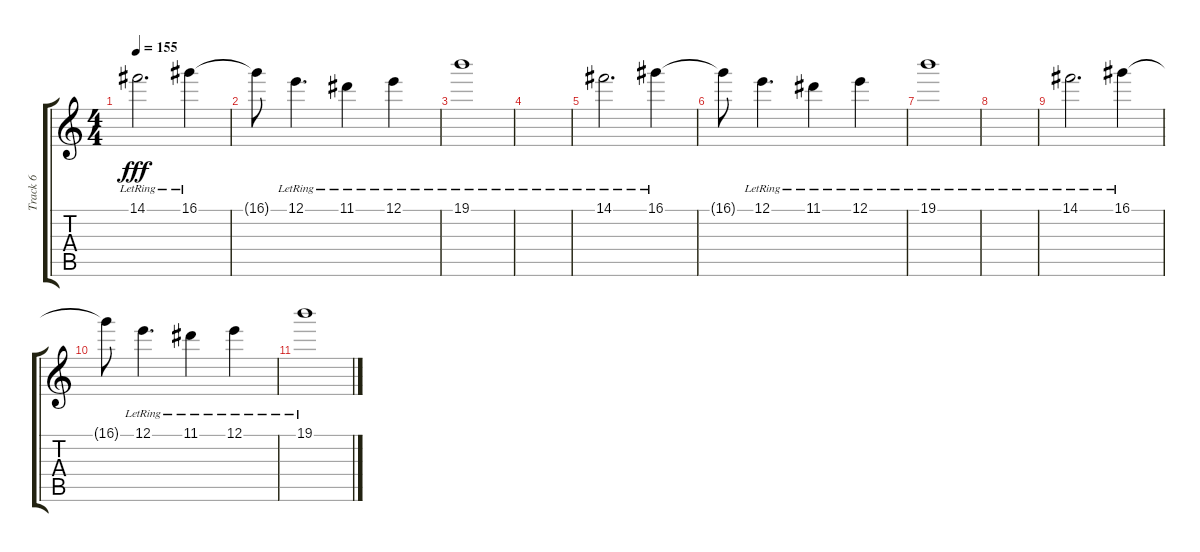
\track ("Track 6" "Track 6") {instrument overdrivenguitar}
\staff {score tabs}
\tuning (E4 B3 G3 D3 A2 E2) {hide}
\ts (4 4)
\tempo 155
\clef g2
\ks c
14.1{lr}.2{d dy fff} 16.1{lr}.4 |
16.1{t}.8 12.1{lr}.4{d} 11.1{lr}.4 12.1{lr}.4 |
19.1{lr}.1 |
|
14.1{lr}.2{d} 16.1{lr}.4 |
16.1{t}.8 12.1{lr}.4{d} 11.1{lr}.4 12.1{lr}.4 |
19.1{lr}.1 |
|
14.1{lr}.2{d} 16.1{lr}.4 |
16.1{t}.8 12.1{lr}.4{d} 11.1{lr}.4 12.1{lr}.4 |
19.1{lr}.1
